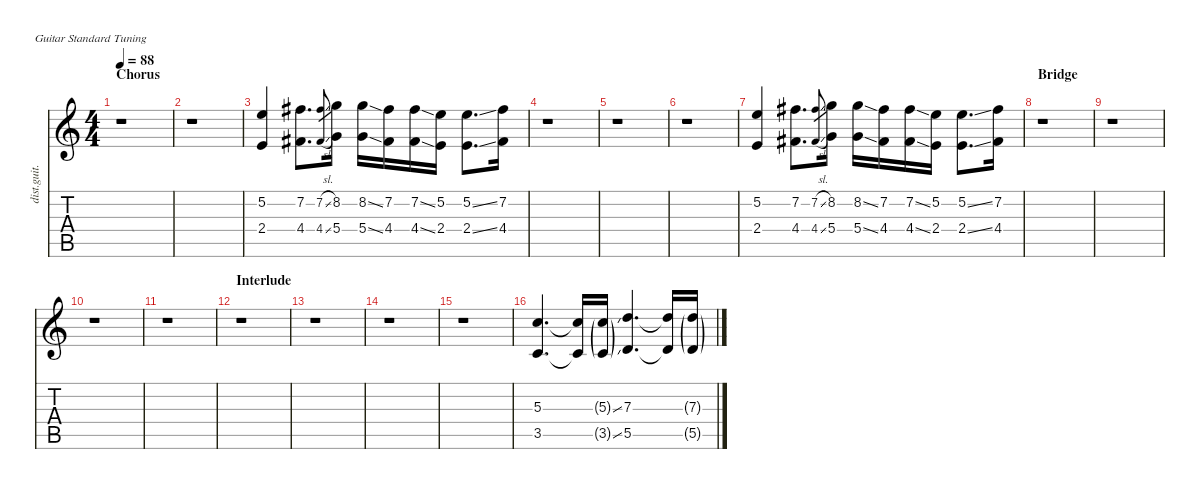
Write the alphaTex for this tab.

\defaultSystemsLayout 4
\hideDynamics
\bracketExtendMode nobrackets
\otherSystemsTrackNameOrientation horizontal
\track ("Guitar 2" "dist.guit.") {instrument distortionguitar}
\staff {score tabs}
\tuning (E4 B3 G3 D3 A2 E2)
\ts (4 4)
\section ("" "Chorus")
\tempo 88
\clef g2
\ks c
r.1{dy f beam Down} |
r.1{beam Down} |
(5.2 2.4).4{beam Up} (7.2{acc #} 4.4{acc #}).8{d beam Down} (7.2{sl acc #} 4.4{sl acc #}).8{gr dy mf beam Up} (8.2 5.4).16{dy f beam Down} (8.2{ss} 5.4{ss}).16{beam Down} (7.2{acc #} 4.4{acc #}).16{beam Down} (7.2{ss acc #} 4.4{ss acc #}).16{beam Down} (5.2 2.4).16{beam Down} (5.2{ss} 2.4{ss}).8{d beam Down} (7.2{acc #} 4.4{acc #}).16{beam Down} |
r.1{beam Down} |
r.1{beam Down} |
r.1{beam Down} |
(5.2 2.4).4{beam Up} (7.2{acc #} 4.4{acc #}).8{d beam Down} (7.2{sl acc #} 4.4{sl acc #}).8{gr dy mf beam Up} (8.2 5.4).16{dy f beam Down} (8.2{ss} 5.4{ss}).16{beam Down} (7.2{acc #} 4.4{acc #}).16{beam Down} (7.2{ss acc #} 4.4{ss acc #}).16{beam Down} (5.2 2.4).16{beam Down} (5.2{ss} 2.4{ss}).8{d beam Down} (7.2{acc #} 4.4{acc #}).16{beam Down} |
\section ("" "Bridge")
r.1{beam Down} |
r.1{beam Down} |
r.1{beam Down} |
r.1{beam Down} |
\section ("" "Interlude")
r.1{beam Down} |
r.1{beam Down} |
r.1{beam Down} |
r.1{beam Down} |
(5.3 3.5).4{d dy ff beam Up} (5.3{t} 3.5{t}).16{dy f beam Up} (5.3{ss g} 3.5{ss g}).16{dy mp beam Up} (7.3 5.5).4{d dy ff beam Up} (7.3{t} 5.5{t}).16{dy f beam Up} (7.3{ss g} 5.5{ss g}).16{dy mp beam Up}
